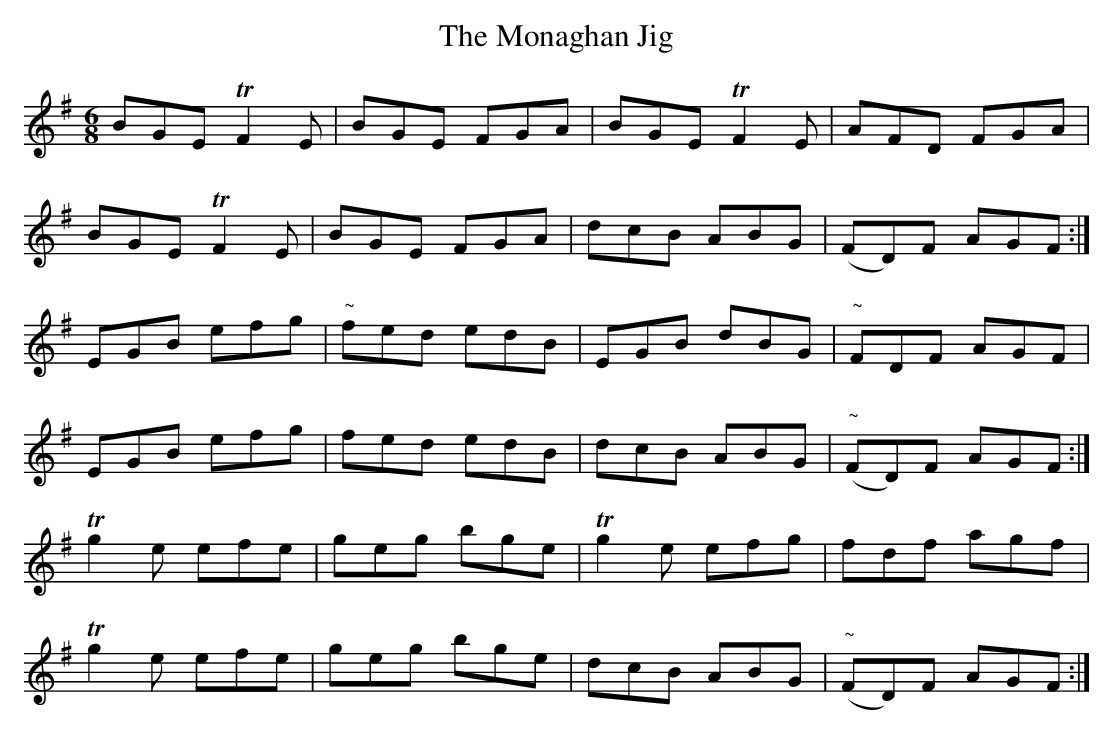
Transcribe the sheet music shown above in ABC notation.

X:1
T: The Monaghan Jig
M: 6/8
L: 1/8
K: Em
BGE TF2 E|BGE FGA|BGE TF2 E|AFD FGA|
BGE TF2 E|BGE FGA|dcB ABG|(FD)F AGF:|
EGB efg|"~"fed edB|EGB dBG|"~"FDF AGF|
EGB efg|fed edB|dcB ABG|("~"FD)F AGF:|
Tg2e efe|geg bge|Tg2e efg|fdf agf|
Tg2e efe|geg bge|dcB ABG|("~"FD)F AGF:|
